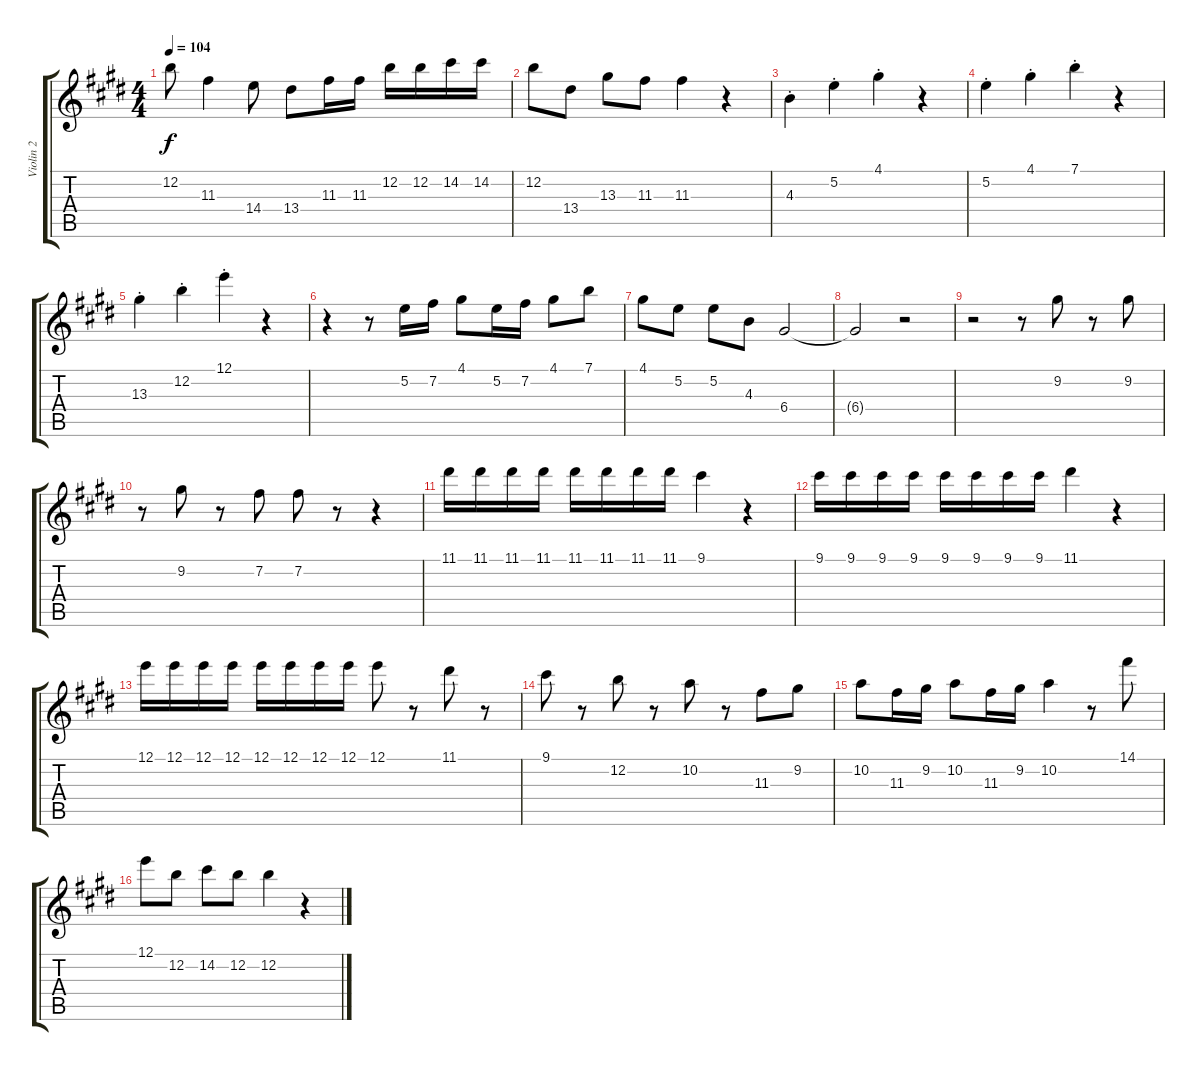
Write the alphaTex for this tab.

\track ("Violin 2" "Violin 2") {instrument overdrivenguitar}
\staff {score tabs}
\tuning (E4 B3 G3 D3 A2 E2) {hide}
\ts (4 4)
\tempo 104
\clef g2
\ks e
12.2.8{dy f} 11.3.4 14.4.8 13.4.8 11.3.16 11.3.16 12.2.16 12.2.16 14.2.16 14.2.16 |
12.2.8 13.4.8 13.3.8 11.3.8 11.3.4 r.4 |
4.3{st}.4 5.2{st}.4 4.1{st}.4 r.4 |
5.2{st}.4 4.1{st}.4 7.1{st}.4 r.4 |
13.3{st}.4 12.2{st}.4 12.1{st}.4 r.4 |
r.4 r.8 5.2.16 7.2.16 4.1.8 5.2.16 7.2.16 4.1.8 7.1.8 |
4.1.8 5.2.8 5.2.8 4.3.8 6.4.2 |
6.4{t}.2 r.2 |
r.2 r.8 9.2.8 r.8 9.2.8 |
r.8 9.2.8 r.8 7.2.8 7.2.8 r.8 r.4 |
11.1.16 11.1.16 11.1.16 11.1.16 11.1.16 11.1.16 11.1.16 11.1.16 9.1.4 r.4 |
9.1.16 9.1.16 9.1.16 9.1.16 9.1.16 9.1.16 9.1.16 9.1.16 11.1.4 r.4 |
12.1.16 12.1.16 12.1.16 12.1.16 12.1.16 12.1.16 12.1.16 12.1.16 12.1.8 r.8 11.1.8 r.8 |
9.1.8 r.8 12.2.8 r.8 10.2.8 r.8 11.3.8 9.2.8 |
10.2.8 11.3.16 9.2.16 10.2.8 11.3.16 9.2.16 10.2.4 r.8 14.1.8 |
12.1.8 12.2.8 14.2.8 12.2.8 12.2.4 r.4
